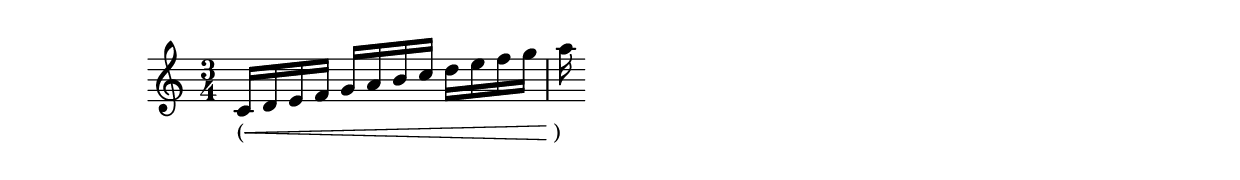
%% http://lsr.dsi.unimi.it/LSR/Item?id=771
% this snippet is useful to put a hairpin between to markups i.e. parentheses or slash
% or any other text

% este fragmento sirve para poner un regulador de angulo entre dos markups, p.e.
% parentesis, corchetes, barras o cualquier otro texto

% leftText y rightText serán los textos a la izquierda y a la derecha respectivamente
% leftText and rightText will be the markup texts on each side of the hairpin

hairpinBetweenText =
#(define-music-function (parser location leftText rightText) (markup? markup?)	
   #{
     \once \override Hairpin.stencil =
     #(lambda (grob)
        (ly:stencil-combine-at-edge
         (ly:stencil-combine-at-edge
          (ly:stencil-aligned-to (grob-interpret-markup grob leftText) Y CENTER)
          X RIGHT
          (ly:stencil-aligned-to (ly:hairpin::print grob) Y CENTER)
          0)
         X RIGHT
         (ly:stencil-aligned-to (grob-interpret-markup grob rightText) Y CENTER)
         0.6))
   #})

%cambiando el contenido de los \markup cambiamos el objeto de texto (elemento 
%de marcado y aceptara cualquier cosa que se pueda incluir en estos.

%you can change de content of the \markup to show diferent texts
%or any other thing you can put in a \markup 

parenthesizedHairpin = \hairpinBetweenText \markup "(" \markup ")"

% the music
\score {
  \relative c' {
    \time 3/4    
    \parenthesizedHairpin 
    c16\< d e f g a b c d e f g a\!
  }
}



